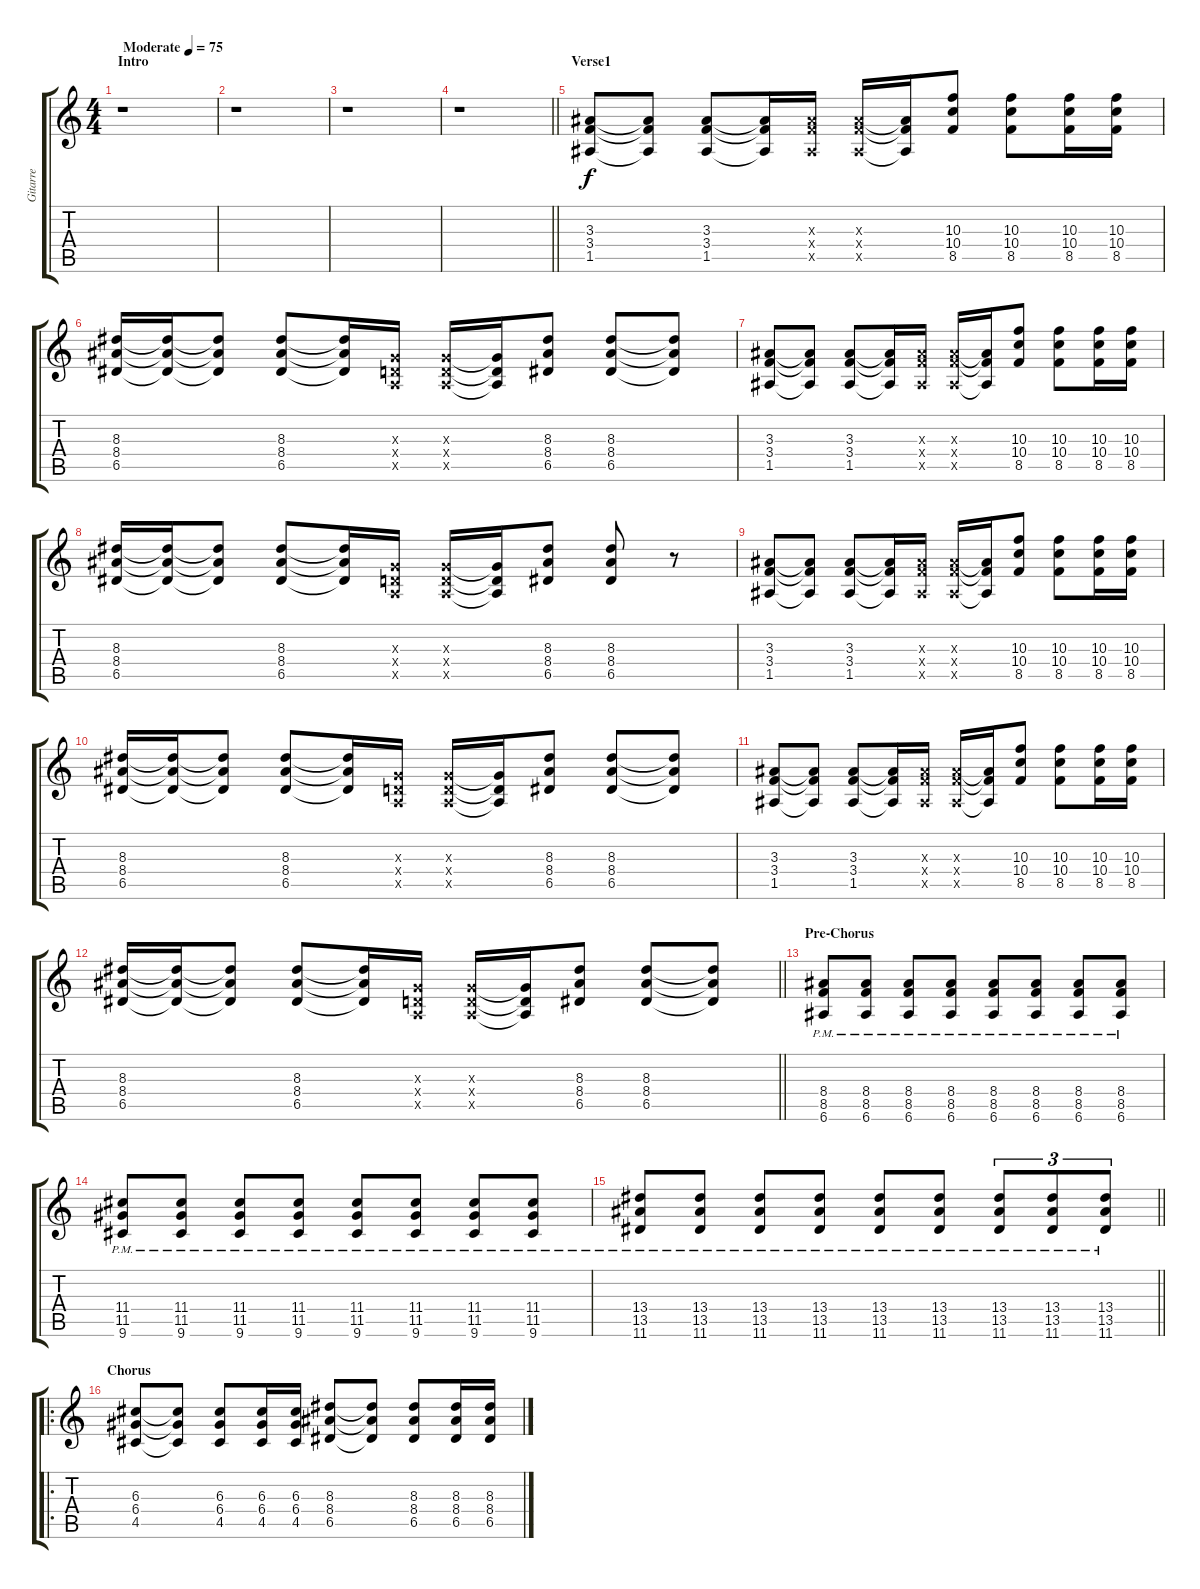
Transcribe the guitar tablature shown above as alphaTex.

\track ("Gitarre" "Gitarre") {instrument overdrivenguitar}
\staff {score tabs}
\tuning (E4 B3 G3 D3 A2 E2) {hide}
\ts (4 4)
\section ("" "Intro")
\tempo (75 "Moderate")
\clef g2
\ks c
r.1{dy f instrument overdrivenguitar} |
r.1 |
r.1 |
\barLineRight lightlight
r.1 |
\section ("" "Verse1")
(3.3 3.4 1.5).8 (3.3{t} 3.4{t} 1.5{t}).8 (3.3 3.4 1.5).8 (3.3{t} 3.4{t} 1.5{t}).16 (3.3{x} 3.4{x} 1.5{x}).16 (3.3{x} 3.4{x} 1.5{x}).16 (3.3{t} 3.4{t} 1.5{t}).16 (10.3 10.4 8.5).8 (10.3 10.4 8.5).8 (10.3 10.4 8.5).16 (10.3 10.4 8.5).16 |
(8.3 8.4 6.5).16 (8.3{t} 8.4{t} 6.5{t}).16 (8.3{t} 8.4{t} 6.5{t}).8 (8.3 8.4 6.5).8 (8.3{t} 8.4{t} 6.5{t}).16 (0.3{x} 0.4{x} 0.5{x}).16 (0.3{x} 0.4{x} 0.5{x}).16 (0.3{t} 0.4{t} 0.5{t}).16 (8.3 8.4 6.5).8 (8.3 8.4 6.5).8 (8.3{t} 8.4{t} 6.5{t}).8 |
(3.3 3.4 1.5).8 (3.3{t} 3.4{t} 1.5{t}).8 (3.3 3.4 1.5).8 (3.3{t} 3.4{t} 1.5{t}).16 (3.3{x} 3.4{x} 1.5{x}).16 (3.3{x} 3.4{x} 1.5{x}).16 (3.3{t} 3.4{t} 1.5{t}).16 (10.3 10.4 8.5).8 (10.3 10.4 8.5).8 (10.3 10.4 8.5).16 (10.3 10.4 8.5).16 |
(8.3 8.4 6.5).16 (8.3{t} 8.4{t} 6.5{t}).16 (8.3{t} 8.4{t} 6.5{t}).8 (8.3 8.4 6.5).8 (8.3{t} 8.4{t} 6.5{t}).16 (0.3{x} 0.4{x} 0.5{x}).16 (0.3{x} 0.4{x} 0.5{x}).16 (0.3{t} 0.4{t} 0.5{t}).16 (8.3 8.4 6.5).8 (8.3 8.4 6.5).8 r.8 |
(3.3 3.4 1.5).8 (3.3{t} 3.4{t} 1.5{t}).8 (3.3 3.4 1.5).8 (3.3{t} 3.4{t} 1.5{t}).16 (3.3{x} 3.4{x} 1.5{x}).16 (3.3{x} 3.4{x} 1.5{x}).16 (3.3{t} 3.4{t} 1.5{t}).16 (10.3 10.4 8.5).8 (10.3 10.4 8.5).8 (10.3 10.4 8.5).16 (10.3 10.4 8.5).16 |
(8.3 8.4 6.5).16 (8.3{t} 8.4{t} 6.5{t}).16 (8.3{t} 8.4{t} 6.5{t}).8 (8.3 8.4 6.5).8 (8.3{t} 8.4{t} 6.5{t}).16 (0.3{x} 0.4{x} 0.5{x}).16 (0.3{x} 0.4{x} 0.5{x}).16 (0.3{t} 0.4{t} 0.5{t}).16 (8.3 8.4 6.5).8 (8.3 8.4 6.5).8 (8.3{t} 8.4{t} 6.5{t}).8 |
(3.3 3.4 1.5).8 (3.3{t} 3.4{t} 1.5{t}).8 (3.3 3.4 1.5).8 (3.3{t} 3.4{t} 1.5{t}).16 (3.3{x} 3.4{x} 1.5{x}).16 (3.3{x} 3.4{x} 1.5{x}).16 (3.3{t} 3.4{t} 1.5{t}).16 (10.3 10.4 8.5).8 (10.3 10.4 8.5).8 (10.3 10.4 8.5).16 (10.3 10.4 8.5).16 |
\barLineRight lightlight
(8.3 8.4 6.5).16 (8.3{t} 8.4{t} 6.5{t}).16 (8.3{t} 8.4{t} 6.5{t}).8 (8.3 8.4 6.5).8 (8.3{t} 8.4{t} 6.5{t}).16 (0.3{x} 0.4{x} 0.5{x}).16 (0.3{x} 0.4{x} 0.5{x}).16 (0.3{t} 0.4{t} 0.5{t}).16 (8.3 8.4 6.5).8 (8.3 8.4 6.5).8 (8.3{t} 8.4{t} 6.5{t}).8 |
\section ("" "Pre-Chorus")
(8.4{pm} 8.5{pm} 6.6{pm}).8 (8.4{pm} 8.5{pm} 6.6{pm}).8 (8.4{pm} 8.5{pm} 6.6{pm}).8 (8.4{pm} 8.5{pm} 6.6{pm}).8 (8.4{pm} 8.5{pm} 6.6{pm}).8 (8.4{pm} 8.5{pm} 6.6{pm}).8 (8.4{pm} 8.5{pm} 6.6{pm}).8 (8.4{pm} 8.5{pm} 6.6{pm}).8 |
(11.4{pm} 11.5{pm} 9.6{pm}).8 (11.4{pm} 11.5{pm} 9.6{pm}).8 (11.4{pm} 11.5{pm} 9.6{pm}).8 (11.4{pm} 11.5{pm} 9.6{pm}).8 (11.4{pm} 11.5{pm} 9.6{pm}).8 (11.4{pm} 11.5{pm} 9.6{pm}).8 (11.4{pm} 11.5{pm} 9.6{pm}).8 (11.4{pm} 11.5{pm} 9.6{pm}).8 |
\barLineRight lightlight
(13.4{pm} 13.5{pm} 11.6{pm}).8 (13.4{pm} 13.5{pm} 11.6{pm}).8 (13.4{pm} 13.5{pm} 11.6{pm}).8 (13.4{pm} 13.5{pm} 11.6{pm}).8 (13.4{pm} 13.5{pm} 11.6{pm}).8 (13.4{pm} 13.5{pm} 11.6{pm}).8 (13.4{pm} 13.5{pm} 11.6{pm}).8{tu (3 2)} (13.4{pm} 13.5{pm} 11.6{pm}).8{tu (3 2)} (13.4{pm} 13.5{pm} 11.6{pm}).8{tu (3 2)} |
\ro
\section ("" "Chorus")
(6.3 6.4 4.5).8 (6.3{t} 6.4{t} 4.5{t}).8 (6.3 6.4 4.5).8 (6.3 6.4 4.5).16 (6.3 6.4 4.5).16 (8.3 8.4 6.5).8 (8.3{t} 8.4{t} 6.5{t}).8 (8.3 8.4 6.5).8 (8.3 8.4 6.5).16 (8.3 8.4 6.5).16
